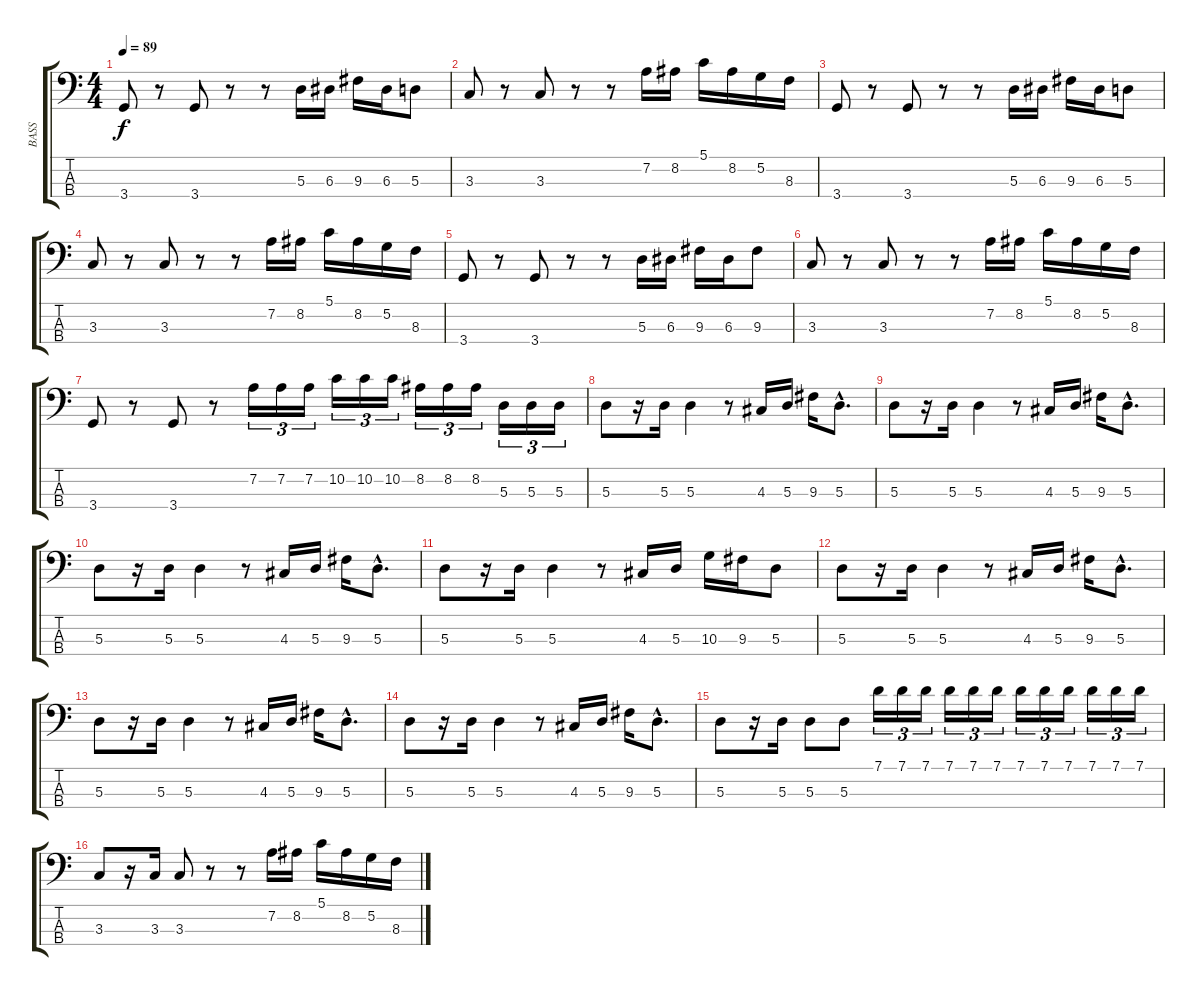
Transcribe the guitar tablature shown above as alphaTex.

\track ("BASS" "BASS") {instrument electricbassfinger}
\staff {score tabs}
\tuning (G2 D2 A1 E1) {hide}
\ts (4 4)
\tempo 89
\clef f4
\ks c
3.4.8{dy f} r.8 3.4.8 r.8 r.8 5.3.16 6.3.16 9.3.16 6.3.16 5.3.8 |
3.3.8 r.8 3.3.8 r.8 r.8 7.2.16 8.2.16 5.1.16 8.2.16 5.2.16 8.3.16 |
3.4.8 r.8 3.4.8 r.8 r.8 5.3.16 6.3.16 9.3.16 6.3.16 5.3.8 |
3.3.8 r.8 3.3.8 r.8 r.8 7.2.16 8.2.16 5.1.16 8.2.16 5.2.16 8.3.16 |
3.4.8 r.8 3.4.8 r.8 r.8 5.3.16 6.3.16 9.3.16 6.3.16 9.3.8 |
3.3.8 r.8 3.3.8 r.8 r.8 7.2.16 8.2.16 5.1.16 8.2.16 5.2.16 8.3.16 |
3.4.8 r.8 3.4.8 r.8 7.2.16{tu (3 2)} 7.2.16{tu (3 2)} 7.2.16{tu (3 2)} 10.2.16{tu (3 2)} 10.2.16{tu (3 2)} 10.2.16{tu (3 2)} 8.2.16{tu (3 2)} 8.2.16{tu (3 2)} 8.2.16{tu (3 2)} 5.3.16{tu (3 2)} 5.3.16{tu (3 2)} 5.3.16{tu (3 2)} |
5.3.8 r.16 5.3.16 5.3.4 r.8 4.3.16 5.3.16 9.3.16 5.3{hac}.8{d} |
5.3.8 r.16 5.3.16 5.3.4 r.8 4.3.16 5.3.16 9.3.16 5.3{hac}.8{d} |
5.3.8 r.16 5.3.16 5.3.4 r.8 4.3.16 5.3.16 9.3.16 5.3{hac}.8{d} |
5.3.8 r.16 5.3.16 5.3.4 r.8 4.3.16 5.3.16 10.3.16 9.3.16 5.3.8 |
5.3.8 r.16 5.3.16 5.3.4 r.8 4.3.16 5.3.16 9.3.16 5.3{hac}.8{d} |
5.3.8 r.16 5.3.16 5.3.4 r.8 4.3.16 5.3.16 9.3.16 5.3{hac}.8{d} |
5.3.8 r.16 5.3.16 5.3.4 r.8 4.3.16 5.3.16 9.3.16 5.3{hac}.8{d} |
5.3.8 r.16 5.3.16 5.3.8 5.3.8 7.1.16{tu (3 2)} 7.1.16{tu (3 2)} 7.1.16{tu (3 2)} 7.1.16{tu (3 2)} 7.1.16{tu (3 2)} 7.1.16{tu (3 2)} 7.1.16{tu (3 2)} 7.1.16{tu (3 2)} 7.1.16{tu (3 2)} 7.1.16{tu (3 2)} 7.1.16{tu (3 2)} 7.1.16{tu (3 2)} |
3.3.8 r.16 3.3.16 3.3.8 r.8 r.8 7.2.16 8.2.16 5.1.16 8.2.16 5.2.16 8.3.16
